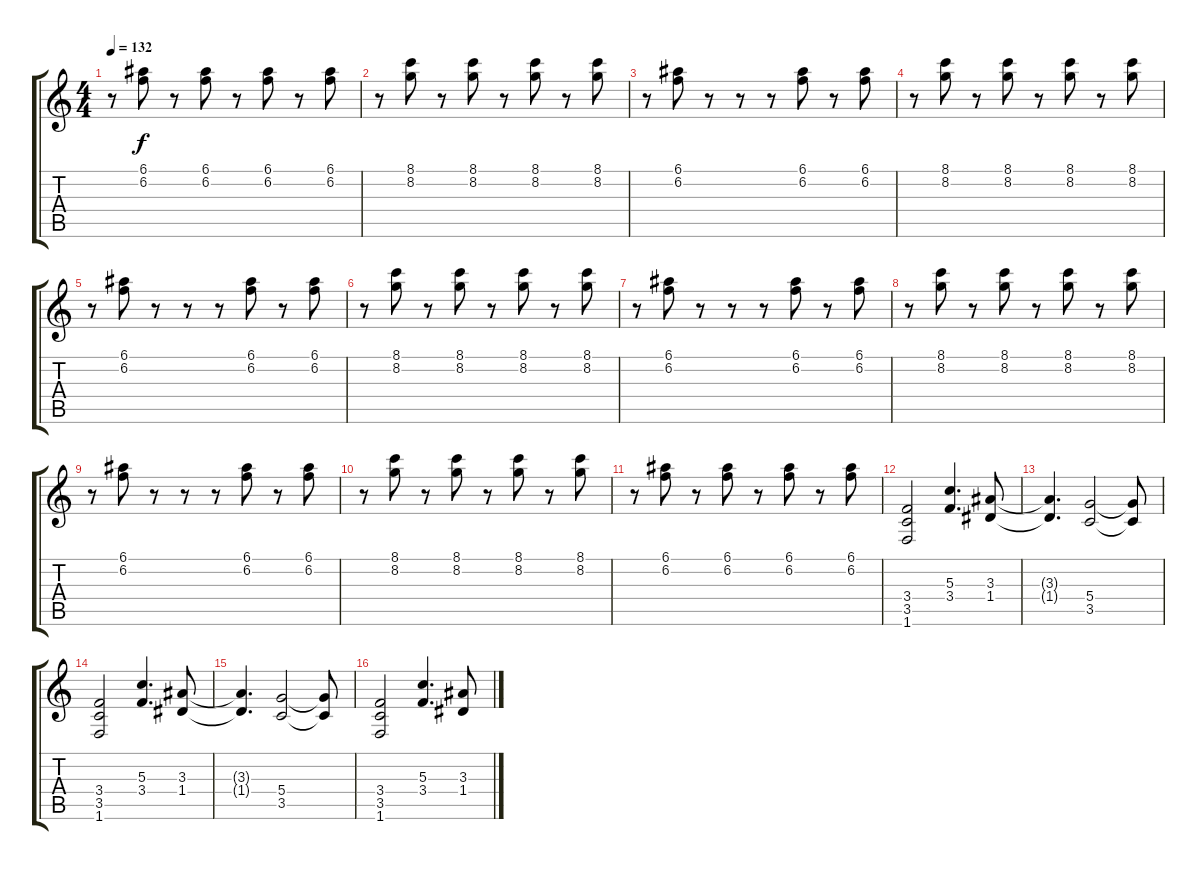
\track "" {instrument distortionguitar}
\staff {score tabs}
\tuning (E4 B3 G3 D3 A2 E2) {hide}
\ts (4 4)
\tempo 132
\clef g2
\ks c
r.8{dy f} (6.1 6.2).8 r.8 (6.1 6.2).8 r.8 (6.1 6.2).8 r.8 (6.1 6.2).8 |
r.8 (8.1 8.2).8 r.8 (8.1 8.2).8 r.8 (8.1 8.2).8 r.8 (8.1 8.2).8 |
r.8 (6.1 6.2).8 r.8 r.8 r.8 (6.1 6.2).8 r.8 (6.1 6.2).8 |
r.8 (8.1 8.2).8 r.8 (8.1 8.2).8 r.8 (8.1 8.2).8 r.8 (8.1 8.2).8 |
r.8 (6.1 6.2).8 r.8 r.8 r.8 (6.1 6.2).8 r.8 (6.1 6.2).8 |
r.8 (8.1 8.2).8 r.8 (8.1 8.2).8 r.8 (8.1 8.2).8 r.8 (8.1 8.2).8 |
r.8 (6.1 6.2).8 r.8 r.8 r.8 (6.1 6.2).8 r.8 (6.1 6.2).8 |
r.8 (8.1 8.2).8 r.8 (8.1 8.2).8 r.8 (8.1 8.2).8 r.8 (8.1 8.2).8 |
r.8 (6.1 6.2).8 r.8 r.8 r.8 (6.1 6.2).8 r.8 (6.1 6.2).8 |
r.8 (8.1 8.2).8 r.8 (8.1 8.2).8 r.8 (8.1 8.2).8 r.8 (8.1 8.2).8 |
r.8 (6.1 6.2).8 r.8 (6.1 6.2).8 r.8 (6.1 6.2).8 r.8 (6.1 6.2).8 |
(3.4 3.5 1.6).2{instrument distortionguitar} (5.3 3.4).4{d} (3.3 1.4).8 |
(3.3{t} 1.4{t}).4{d} (5.4 3.5).2 (5.4{t} 3.5{t}).8 |
(3.4 3.5 1.6).2 (5.3 3.4).4{d} (3.3 1.4).8 |
(3.3{t} 1.4{t}).4{d} (5.4 3.5).2 (5.4{t} 3.5{t}).8 |
(3.4 3.5 1.6).2 (5.3 3.4).4{d} (3.3 1.4).8
